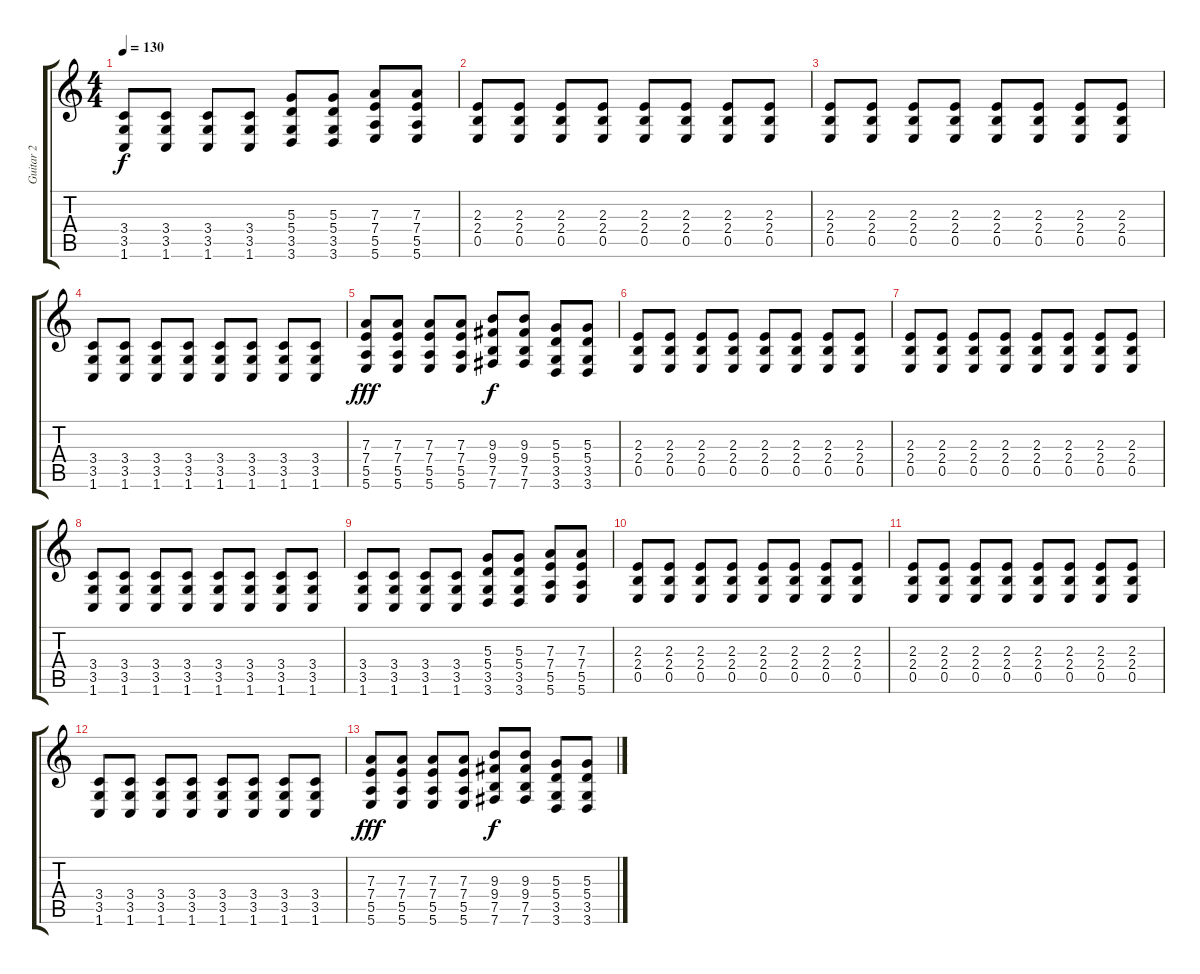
\track ("Guitar 2" "Guitar 2") {instrument distortionguitar}
\staff {score tabs}
\tuning (B3 Gb3 D3 A2 E2 B1) {hide}
\ts (4 4)
\tempo 130
\clef g2
\ks c
(3.4 3.5 1.6).8{dy f} (3.4 3.5 1.6).8 (3.4 3.5 1.6).8 (3.4 3.5 1.6).8 (5.3 5.4 3.5 3.6).8 (5.3 5.4 3.5 3.6).8 (7.3 7.4 5.5 5.6).8 (7.3 7.4 5.5 5.6).8 |
(2.3 2.4 0.5).8 (2.3 2.4 0.5).8 (2.3 2.4 0.5).8 (2.3 2.4 0.5).8 (2.3 2.4 0.5).8 (2.3 2.4 0.5).8 (2.3 2.4 0.5).8 (2.3 2.4 0.5).8 |
(2.3 2.4 0.5).8 (2.3 2.4 0.5).8 (2.3 2.4 0.5).8 (2.3 2.4 0.5).8 (2.3 2.4 0.5).8 (2.3 2.4 0.5).8 (2.3 2.4 0.5).8 (2.3 2.4 0.5).8 |
(3.4 3.5 1.6).8 (3.4 3.5 1.6).8 (3.4 3.5 1.6).8 (3.4 3.5 1.6).8 (3.4 3.5 1.6).8 (3.4 3.5 1.6).8 (3.4 3.5 1.6).8 (3.4 3.5 1.6).8 |
(7.3 7.4 5.5 5.6).8{dy fff} (7.3 7.4 5.5 5.6).8 (7.3 7.4 5.5 5.6).8 (7.3 7.4 5.5 5.6).8 (9.3 9.4 7.5 7.6).8{dy f} (9.3 9.4 7.5 7.6).8 (5.3 5.4 3.5 3.6).8 (5.3 5.4 3.5 3.6).8 |
(2.3 2.4 0.5).8 (2.3 2.4 0.5).8 (2.3 2.4 0.5).8 (2.3 2.4 0.5).8 (2.3 2.4 0.5).8 (2.3 2.4 0.5).8 (2.3 2.4 0.5).8 (2.3 2.4 0.5).8 |
(2.3 2.4 0.5).8 (2.3 2.4 0.5).8 (2.3 2.4 0.5).8 (2.3 2.4 0.5).8 (2.3 2.4 0.5).8 (2.3 2.4 0.5).8 (2.3 2.4 0.5).8 (2.3 2.4 0.5).8 |
(3.4 3.5 1.6).8 (3.4 3.5 1.6).8 (3.4 3.5 1.6).8 (3.4 3.5 1.6).8 (3.4 3.5 1.6).8 (3.4 3.5 1.6).8 (3.4 3.5 1.6).8 (3.4 3.5 1.6).8 |
(3.4 3.5 1.6).8 (3.4 3.5 1.6).8 (3.4 3.5 1.6).8 (3.4 3.5 1.6).8 (5.3 5.4 3.5 3.6).8 (5.3 5.4 3.5 3.6).8 (7.3 7.4 5.5 5.6).8 (7.3 7.4 5.5 5.6).8 |
(2.3 2.4 0.5).8 (2.3 2.4 0.5).8 (2.3 2.4 0.5).8 (2.3 2.4 0.5).8 (2.3 2.4 0.5).8 (2.3 2.4 0.5).8 (2.3 2.4 0.5).8 (2.3 2.4 0.5).8 |
(2.3 2.4 0.5).8 (2.3 2.4 0.5).8 (2.3 2.4 0.5).8 (2.3 2.4 0.5).8 (2.3 2.4 0.5).8 (2.3 2.4 0.5).8 (2.3 2.4 0.5).8 (2.3 2.4 0.5).8 |
(3.4 3.5 1.6).8 (3.4 3.5 1.6).8 (3.4 3.5 1.6).8 (3.4 3.5 1.6).8 (3.4 3.5 1.6).8 (3.4 3.5 1.6).8 (3.4 3.5 1.6).8 (3.4 3.5 1.6).8 |
(7.3 7.4 5.5 5.6).8{dy fff} (7.3 7.4 5.5 5.6).8 (7.3 7.4 5.5 5.6).8 (7.3 7.4 5.5 5.6).8 (9.3 9.4 7.5 7.6).8{dy f} (9.3 9.4 7.5 7.6).8 (5.3 5.4 3.5 3.6).8 (5.3 5.4 3.5 3.6).8
